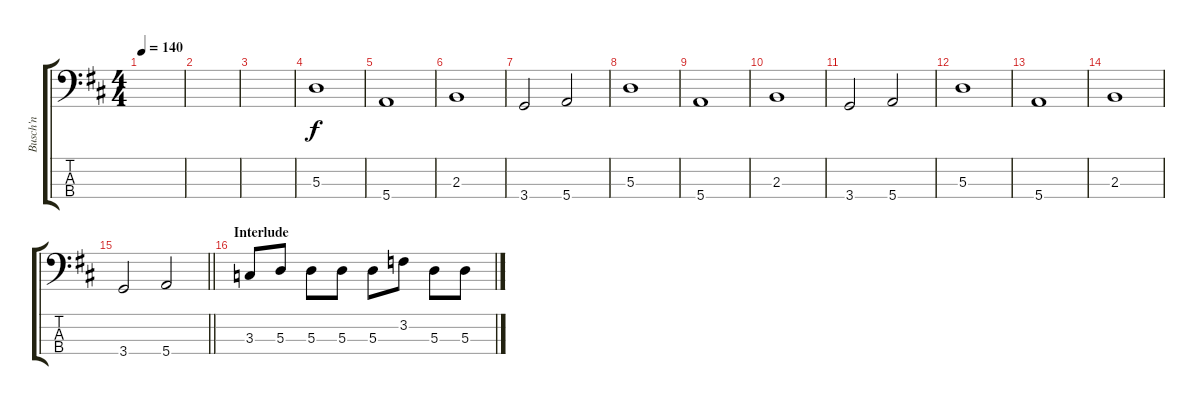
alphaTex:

\track ("Busch'n" "Busch'n") {instrument electricbasspick}
\staff {score tabs}
\tuning (G2 D2 A1 E1) {hide}
\ts (4 4)
\tempo 140
\clef f4
\ks d
|
|
|
5.3.1{dy f} |
5.4.1 |
2.3.1 |
3.4.2 5.4.2 |
5.3.1 |
5.4.1 |
2.3.1 |
3.4.2 5.4.2 |
5.3.1 |
5.4.1 |
2.3.1 |
\barLineRight lightlight
3.4.2 5.4.2 |
\section ("" "Interlude")
3.3.8 5.3.8 5.3.8 5.3.8 5.3.8 3.2.8 5.3.8 5.3.8
